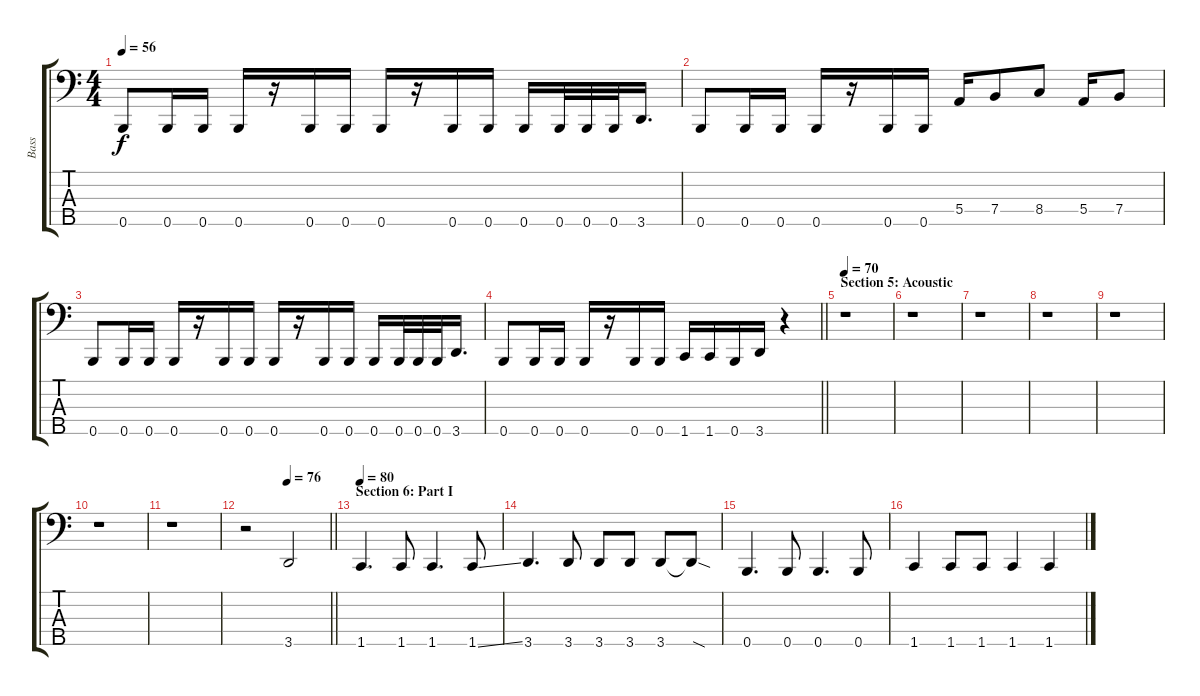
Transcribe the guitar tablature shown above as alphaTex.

\track ("Bass" "Bass") {instrument electricbasspick}
\staff {score tabs}
\tuning (G2 D2 A1 E1 B0) {hide}
\ts (4 4)
\tempo 56
\clef f4
\ks c
0.5.8{dy f} 0.5.16 0.5.16 0.5.16 r.16 0.5.16 0.5.16 0.5.16 r.16 0.5.16 0.5.16 0.5.16 0.5.32 0.5.32 0.5.32 3.5.16{d} |
0.5.8 0.5.16 0.5.16 0.5.16 r.16 0.5.16 0.5.16 5.4.16 7.4.8 8.4.8 5.4.16 7.4.8 |
0.5.8 0.5.16 0.5.16 0.5.16 r.16 0.5.16 0.5.16 0.5.16 r.16 0.5.16 0.5.16 0.5.16 0.5.32 0.5.32 0.5.32 3.5.16{d} |
\barLineRight lightlight
0.5.8 0.5.16 0.5.16 0.5.16 r.16 0.5.16 0.5.16 1.5.16 1.5.16 0.5.16 3.5.16 r.4 |
\section ("" "Section 5: Acoustic")
\tempo 70
r.1 |
r.1 |
r.1 |
r.1 |
r.1 |
r.1 |
r.1 |
\tempo (76 0.5)
\barLineRight lightlight
r.2 3.5.2 |
\section ("" "Section 6: Part I")
\tempo 80
1.5.4{d} 1.5.8 1.5.4{d} 1.5{ss}.8 |
3.5.4{d} 3.5.8 3.5.8 3.5.8 3.5.8 3.5{sod t}.8 |
0.5.4{d} 0.5.8 0.5.4{d} 0.5.8 |
1.5.4 1.5.8 1.5.8 1.5.4 1.5.4
